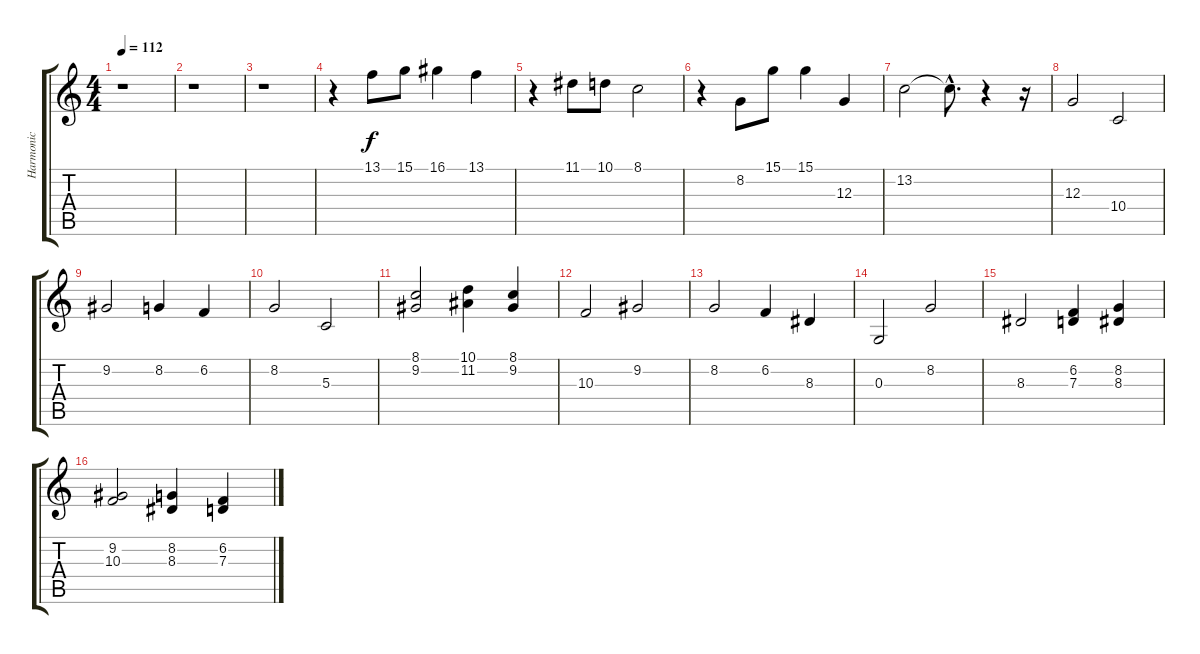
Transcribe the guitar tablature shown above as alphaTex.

\track ("Harmonic" "Harmonic") {instrument accordion}
\staff {score tabs}
\tuning (E4 B3 G3 D3 A2 E2) {hide}
\ts (4 4)
\tempo 112
\clef g2
\ks c
r.1{dy f} |
r.1 |
r.1 |
r.4 13.1.8 15.1.8 16.1.4 13.1.4 |
r.4 11.1.8 10.1.8 8.1.2 |
r.4 8.2.8 15.1.8 15.1.4 12.3.4 |
13.2.2 13.2{hac t}.8{d} r.4 r.16 |
12.3.2 10.4.2 |
9.2.2 8.2.4 6.2.4 |
8.2.2 5.3.2 |
(8.1 9.2).2 (10.1 11.2).4 (8.1 9.2).4 |
10.3.2 9.2.2 |
8.2.2 6.2.4 8.3.4 |
0.3.2 8.2.2 |
8.3.2 (6.2 7.3).4 (8.2 8.3).4 |
(9.2 10.3).2 (8.2 8.3).4 (6.2 7.3).4
